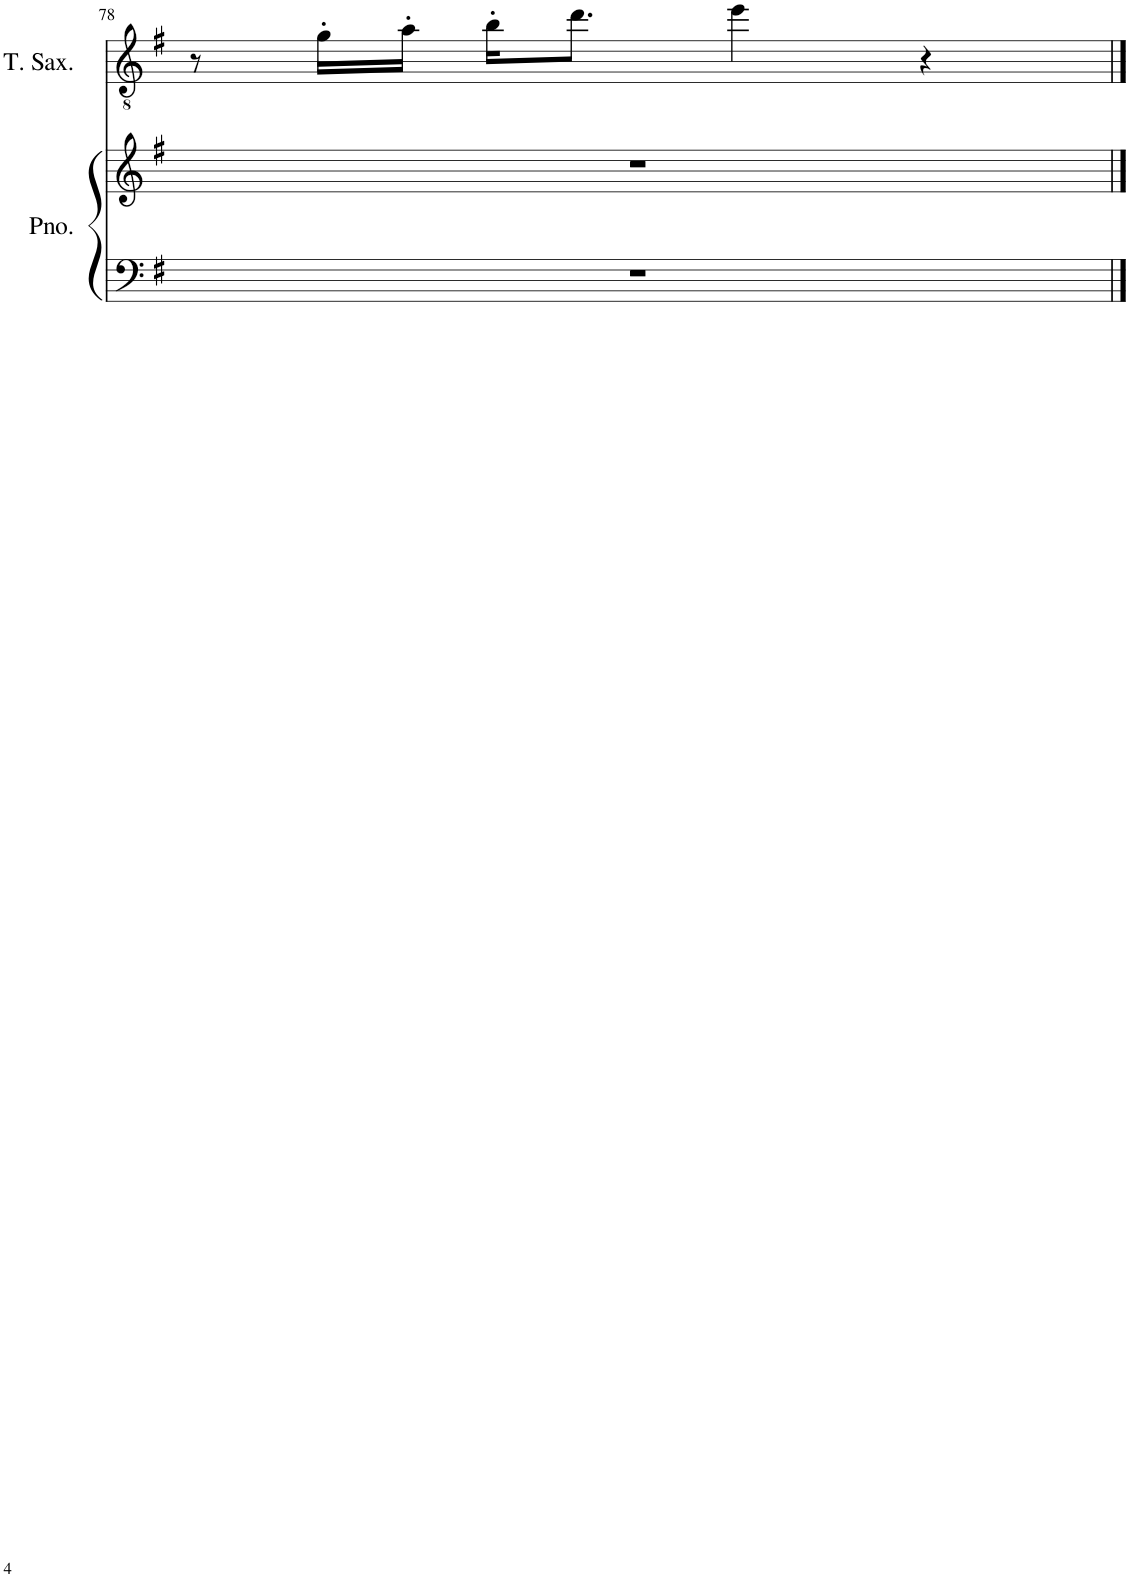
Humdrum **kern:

**kern	**kern	**kern
*part2	*part2	*part1
*staff3	*staff2	*staff1
*I"Piano	*	*I"Tenor Saxophone
*I'Pno.	*	*I'T. Sax.
!!LO:PB:g=z
*clefF4	*clefG2	*clefGv2
*	*	*ITrd8c14
*k[f#]	*k[f#]	*k[f#]
*M4/4	*M4/4	*M4/4
=78	=78	=78
1r	1r	8r
.	.	16g'\LL
.	.	16a'\JJ
.	.	16b'\KL
.	.	8.dd\J
.	.	4ee\
.	.	4r
==	==	==
*-	*-	*-
